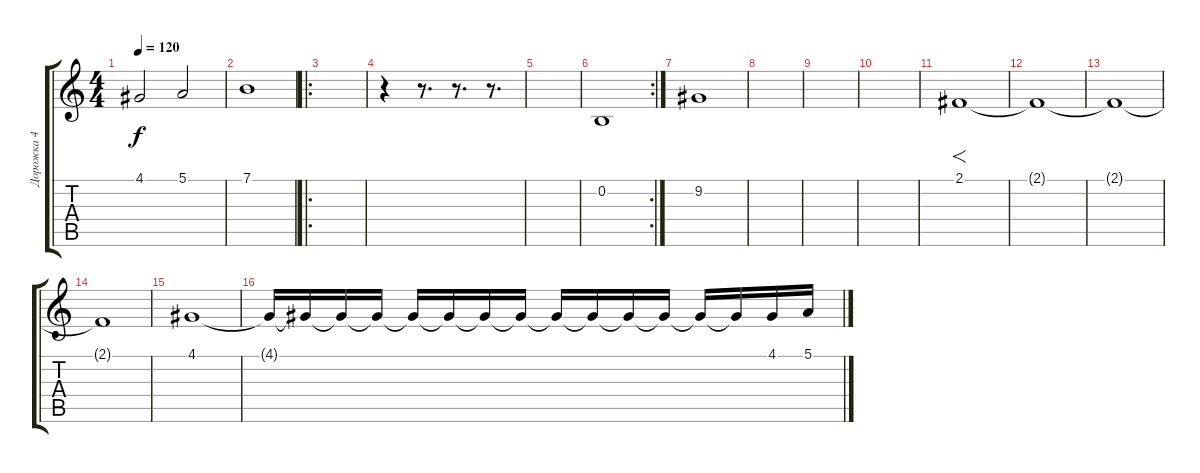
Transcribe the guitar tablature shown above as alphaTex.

\track ("Дорожка 4" "Дорожка 4") {instrument altosax}
\staff {score tabs}
\tuning (E4 B3 G3 D3 A2 E2) {hide}
\ts (4 4)
\tempo 120
\clef g2
\ks c
4.1.2{dy f volume 16} 5.1.2 |
7.1.1 |
\ro
|
r.4 r.8{d} r.8{d} r.8{d} |
|
\rc 2
0.2.1 |
9.2.1 |
|
|
|
2.1.1{f volume 16} |
2.1{t}.1 |
2.1{t}.1 |
2.1{t}.1 |
4.1.1{volume 16} |
4.1{t}.16 4.1{t}.16 4.1{t}.16 4.1{t}.16 4.1{t}.16 4.1{t}.16 4.1{t}.16 4.1{t}.16 4.1{t}.16 4.1{t}.16 4.1{t}.16 4.1{t}.16 4.1{t}.16 4.1{t}.16 4.1.16 5.1.16
